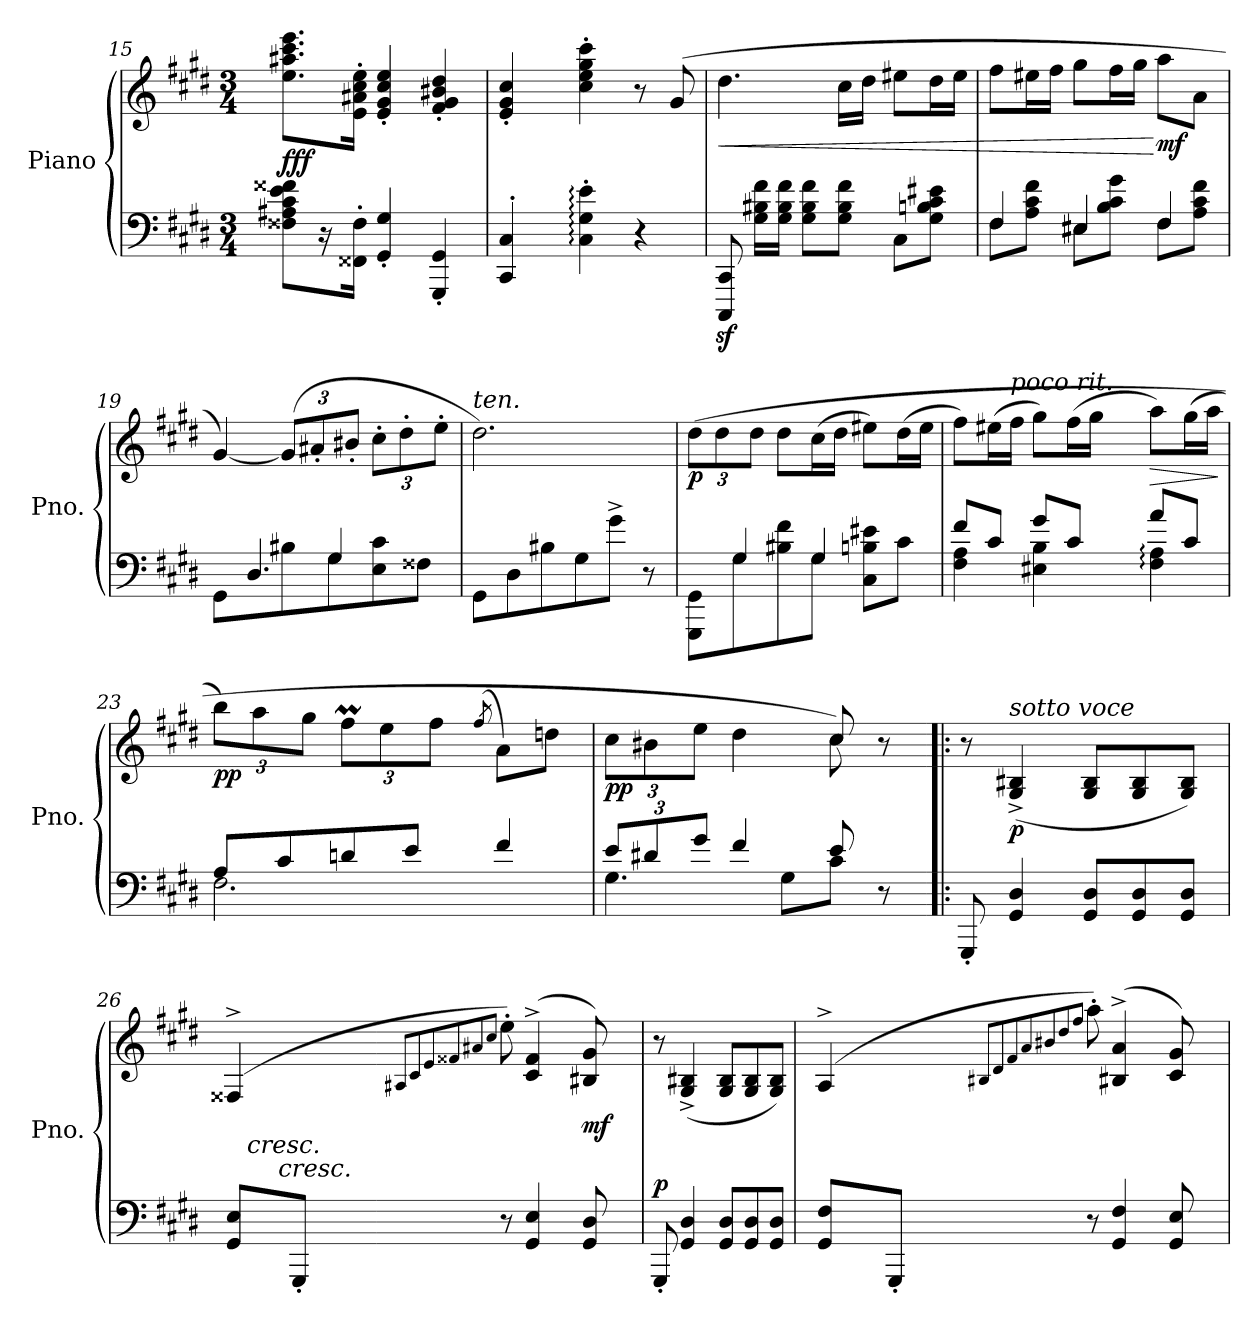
**kern	**kern	**dynam
*part1	*part1	*part1
*staff2	*staff1	*staff1/2
*I"Piano	*	*
*I'Pno.	*	*
*clefF4	*clefG2	*
*k[f#c#g#d#]	*k[f#c#g#d#]	*
*M3/4	*M3/4	*
=15	=15	=15
!	!	!LO:DY:b
8F##X\ 8A#X\ 8c#\ 8e\ 8f##X\L	8.ee\ 8.aa#X\ 8.ccc#\ 8.eee\L	fff
16r	.	.
16FF##X\' 16F##\'Jk	16e\' 16a#X\' 16cc#\' 16ee\'Jk	.
4GG#/' 4G#/'	4e/' 4g#/' 4cc#/' 4ee/'	.
4GGG#/' 4GG#/'	4f#/' 4g#/' 4b#X/' 4dd#/'	.
=16	=16	=16
*^	*	*
4CC#/' 4C#/'	8.ryy	4e/' 4g#/' 4cc#/'	.
.	16C#/yy	.	.
4C#\:' 4G#\:' 4e\:'	2ryy	4cc#\' 4ee\' 4gg#\' 4ccc#\'	.
4r	.	8r	.
*	*	*MM92	*
!	!	!	!LO:DY:b
.	.	(8g#/	other-dynamics
*v	*v	*	*
!!LO:LB:g=z
=17	=17	=17
*	*MM94	*
!	!	!LO:HP:b
8CCC#/z< 8CC#/z<	4.dd#\	<
16G#\ 16B#X\ 16f#\LL	.	.
16G#\ 16B#\ 16f#\JJ	.	.
8G#\ 8B#\ 8f#\L	.	.
8G#\ 8B#\ 8f#\J	16cc#\LL	.
.	16dd#\JJ	.
*	*MM96	*
8C#\L	8ee#X\L	.
8G#\ 8Bn\ 8c#\ 8e#X\J	16dd#\L	.
.	16ee#\JJ	.
=18	=18	=18
*	*MM98	*
*^	*	*
4F#/	8F#\L	8ff#\L	.
.	8A\ 8c#\ 8f#\J	16ee#X\L	.
.	.	16ff#\JJ	.
*	*	*MM100	*
4E#X/	8E#\L	8gg#\L	.
.	8B\ 8c#\ 8g#\J	16ff#\L	.
.	.	16gg#\JJ	.
*	*	*MM92	*
!	!	!	!LO:DY:n=1:b
4F#/	8F#\L	8aa\L	[ mf
.	8A\ 8c#\ 8f#\J	8a\J	.
*v	*v	*	*
=19	=19	=19
*	*MM100	*
*^	*	*
*	*^	*	*
8ryy	8GG#\L	4.ryy	[4g#/)	.
4.D#/	8D#\yy	.	.	.
*	*	*	*MM96	*
.	8B#X\	.	(12g#/L]	.
.	.	.	12a#X'/	.
.	8G#\	4G#/	.	.
.	.	.	12b#X'/J	.
*	*	*	*MM92	*
4rAyy	8E\ 8c#\	.	12cc#'\L	.
.	.	.	12dd#'\	.
.	8F##X\J	8rFyy	.	.
.	.	.	12ee'\J	.
*v	*v	*v	*	*
=20	=20	=20
*	*MM88	*
!	!LO:TX:a:i:t=ten.	!
8GG#\L	2.dd#\)	.
8D#\	.	.
8B#X\	.	.
8G#\	.	.
8g#^\J	.	.
8r	.	.
!!LO:LB:g=z
=21	=21	=21
*	*MM94	*
*^	*	*
!	!	!	!LO:DY:b
8ryy	8GGG#\ 8GG#\L	(12dd#\L	p
.	.	12dd#\	.
4G#/	8G#\	.	.
.	.	12dd#\J	.
*	*	*MM96	*
.	8B#X\ 8f#\	8dd#\L	.
4G#/	8G#\J	(16cc#\L	.
.	.	16dd#\JJ	.
*	*	*MM98	*
.	8C#\ 8Bn\ 8e#X\L	8ee#X\L)	.
8rcyy	8c#\J	(16dd#\L	.
.	.	16ee#\JJ	.
*v	*v	*	*
=22	=22	=22
*	*MM100	*
*^	*	*
*	*^	*	*
8f#/L	4F#\ 4A\	4..rEEyy	8ff#\L)	.
8c#/J	.	.	(16ee#X\L	.
!	!	!	!LO:TX:a:i:t=poco rit.	!
.	.	.	16ff#\JJ	.
*	*	*	*MM96	*
8g#/L	4E#X\ 4B\	.	8gg#\L)	.
8c#/J	.	.	(16ff#\L	.
*	*	*Xtuplet	*	*
.	.	48ryy	16gg#\JJ	.
.	.	48F#!LLLyy	.	.
.	.	48A!JJJyy	.	.
*	*	*	*MM92	*
!	!	!	!	!LO:HP:b
8a/L	4F#\: 4A\:	4rEEyy	8aa\L)	>
8c#/J	.	.	(16gg#\L	.
.	.	.	16aa\JJ	.
*v	*v	*v	*	*
.	.	]
=23	=23	=23
*	*MM88	*
*^	*^	*
!	!	!	!	!LO:DY:b
8A/L	2.F#\	12bb\L)	4ryy	pp
.	.	12aa\	.	.
8c#/	.	.	.	.
.	.	12gg#\J	.	.
*	*	*	*Xtuplet	*
*	*	*MM84	*	*
8dn/	.	12ff#M\L	12ryy	.
.	.	12ee\	12ryy	.
8e/J	.	.	.	.
.	.	12ff#\J	24ff#!LLyy	.
*	*	*MM80	*	*
.	.	.	24ff#^!JJyy	.
.	.	(8qff#/	.	.
4f#/	.	8a\L)	8a!yy	.
.	.	8ddn\J	8ryy	.
!!LO:LB:g=z	!!
=24	=24	=24	=24	=24
*tuplet	*	*	*tuplet	*
*	*	*MM92	*	*
!	!	!	!	!LO:DY:b
12e/L	4.G#\	8ryy	12cc#\L	pp
12d#X/	.	.	12b#X\	.
.	.	4.b#/yy	.	.
12g#/J	.	.	12ee\J	.
*	*	*MM88	*	*
4f#/	.	.	4dd#\	.
.	8G#\L	.	.	.
*	*	*MM80	*	*
8e/	8c#\J	8cc#/)	8cc#\	.
8r	8rAyy	8r	8rffyy	.
*v	*v	*	*	*
*	*v	*v	*
=25!|:	=25!|:	=25!|:
*	*MM92	*
8GGG#'/	8r	.
!	!LO:TX:a:i:t=sotto voce	!
!	!	!LO:DY:b
4GG#/ 4D#/	(4G#/^ 4B#X/^	p
8GG#/ 8D#/L	8G#/ 8B#/L	.
8GG#/ 8D#/	8G#/ 8B#/	.
8GG#/ 8D#/J	8G#/ 8B#/J)	.
=26	=26	=26
*	*^	*
*	*	*Xtuplet	*
*	*v	*v	*
*	*MM88	*
*	*^	*
8GG#/ 8E/L	(4F##X^/	18.F##^!LLyy	.
!	!	!LO:N:vis=32	!LO:HP:b
.	.	1920%53A#X!Lyy	<
!	!	!LO:N:vis=32	!LO:HP:b
.	.	1920%53c#!yy	<
8GGG#'/J	.	.	.
!	!	!LO:N:vis=32	!
.	.	1920%53e!yy	.
!	!	!LO:N:vis=32	!
.	.	1920%53f##X!yy	.
!	!	!LO:N:vis=32	!
.	.	1920%53a#X!yy	.
!	!	!LO:N:vis=32	!
.	.	1920%53cc#!JJJyy	.
.	.	960ryy	.
*	*MM92	*	*
.	8qA#X/L	.	.
.	8qc#/	.	.
.	8qe/	.	.
.	8qf##X/	.	.
.	8qa#X/	.	.
.	8qcc#/J	.	.
8r	8ee'\)	8eeyy	.
4GG#/ 4E/	(>4c#/^ 4f##/^	8reyy	.
.	.	4reyy	.
!	!	!	!LO:DY:b
8GG#/ 8D#/	8B#X/ 8g#/)	.	mf
*	*v	*v	*
=27	=27	=27
!	!	!LO:DY:a=2
8GGG#'/	8r	p
4GG#/ 4D#/	(4G#/^ 4B#X/^	.
8GG#/ 8D#/L	8G#/ 8B#/L	.
8GG#/ 8D#/	8G#/ 8B#/	.
8GG#/ 8D#/J	8G#/ 8B#/J)	.
!!LO:LB:g=z
=28	=28	=28
*	*MM88	*
*	*^	*
!	!	!LO:N:vis=16	!
8GG#/ 8F#/L	(4A^/	1920%107A^!LLyy	.
!	!	!LO:N:vis=32	!
.	.	1920%53B#X!Lyy	.
!	!	!LO:N:vis=32	!
.	.	1920%53d#!yy	.
!	!	!LO:N:vis=32	!
.	.	1920%53f#!yy	.
8GGG#'/J	.	.	.
!	!	!LO:N:vis=32	!
.	.	1920%53a!yy	.
!	!	!LO:N:vis=32	!
.	.	1920%53b#X!yy	.
!	!	!LO:N:vis=32	!
.	.	1920%53dd#!yy	.
!	!	!LO:N:vis=32	!
.	.	1920%53ff#!JJJyy	.
.	.	960ryy	.
*	*MM92	*	*
.	8qB#X/L	.	.
.	8qd#/	.	.
.	8qf#/	.	.
.	8qa/	.	.
.	8qb#X/	.	.
.	8qdd#/	.	.
.	8qff#/J	.	.
8r	8aa'\)	8aayy	[
4GG#/ 4F#/	(>4B#X/^ 4a/^	8reyy	.
.	.	4reyy	.
8GG#/ 8E/	8c#/ 8g#/)	.	[
*	*v	*v	*
=	=	=
*-	*-	*-
